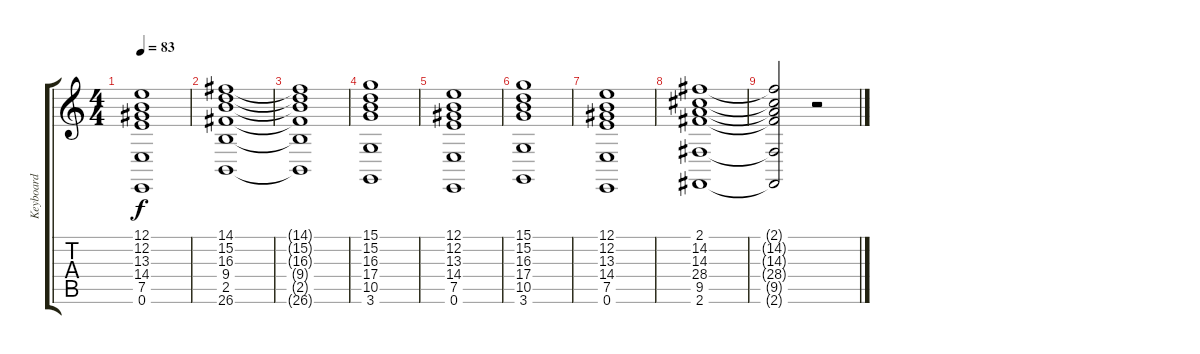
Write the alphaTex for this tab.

\track ("Keyboard" "Keyboard") {instrument rockorgan}
\staff {score tabs}
\tuning (E4 B3 G3 D3 A2 E2) {hide}
\ts (4 4)
\tempo 83
\clef g2
\ks c
(12.1{t} 12.2{t} 13.3{t} 14.4{t} 7.5{t} 0.6{t}).1{dy f} |
(14.1 15.2 16.3 9.4 2.5 26.6).1 |
(14.1{t} 15.2{t} 16.3{t} 9.4{t} 2.5{t} 26.6{t}).1 |
(15.1 15.2 16.3 17.4 10.5 3.6).1 |
(12.1 12.2 13.3 14.4 7.5 0.6).1 |
(15.1 15.2 16.3 17.4 10.5 3.6).1 |
(12.1 12.2 13.3 14.4 7.5 0.6).1 |
(2.1 14.2 14.3 28.4 9.5 2.6).1 |
(2.1{t} 14.2{t} 14.3{t} 28.4{t} 9.5{t} 2.6{t}).2 r.2
